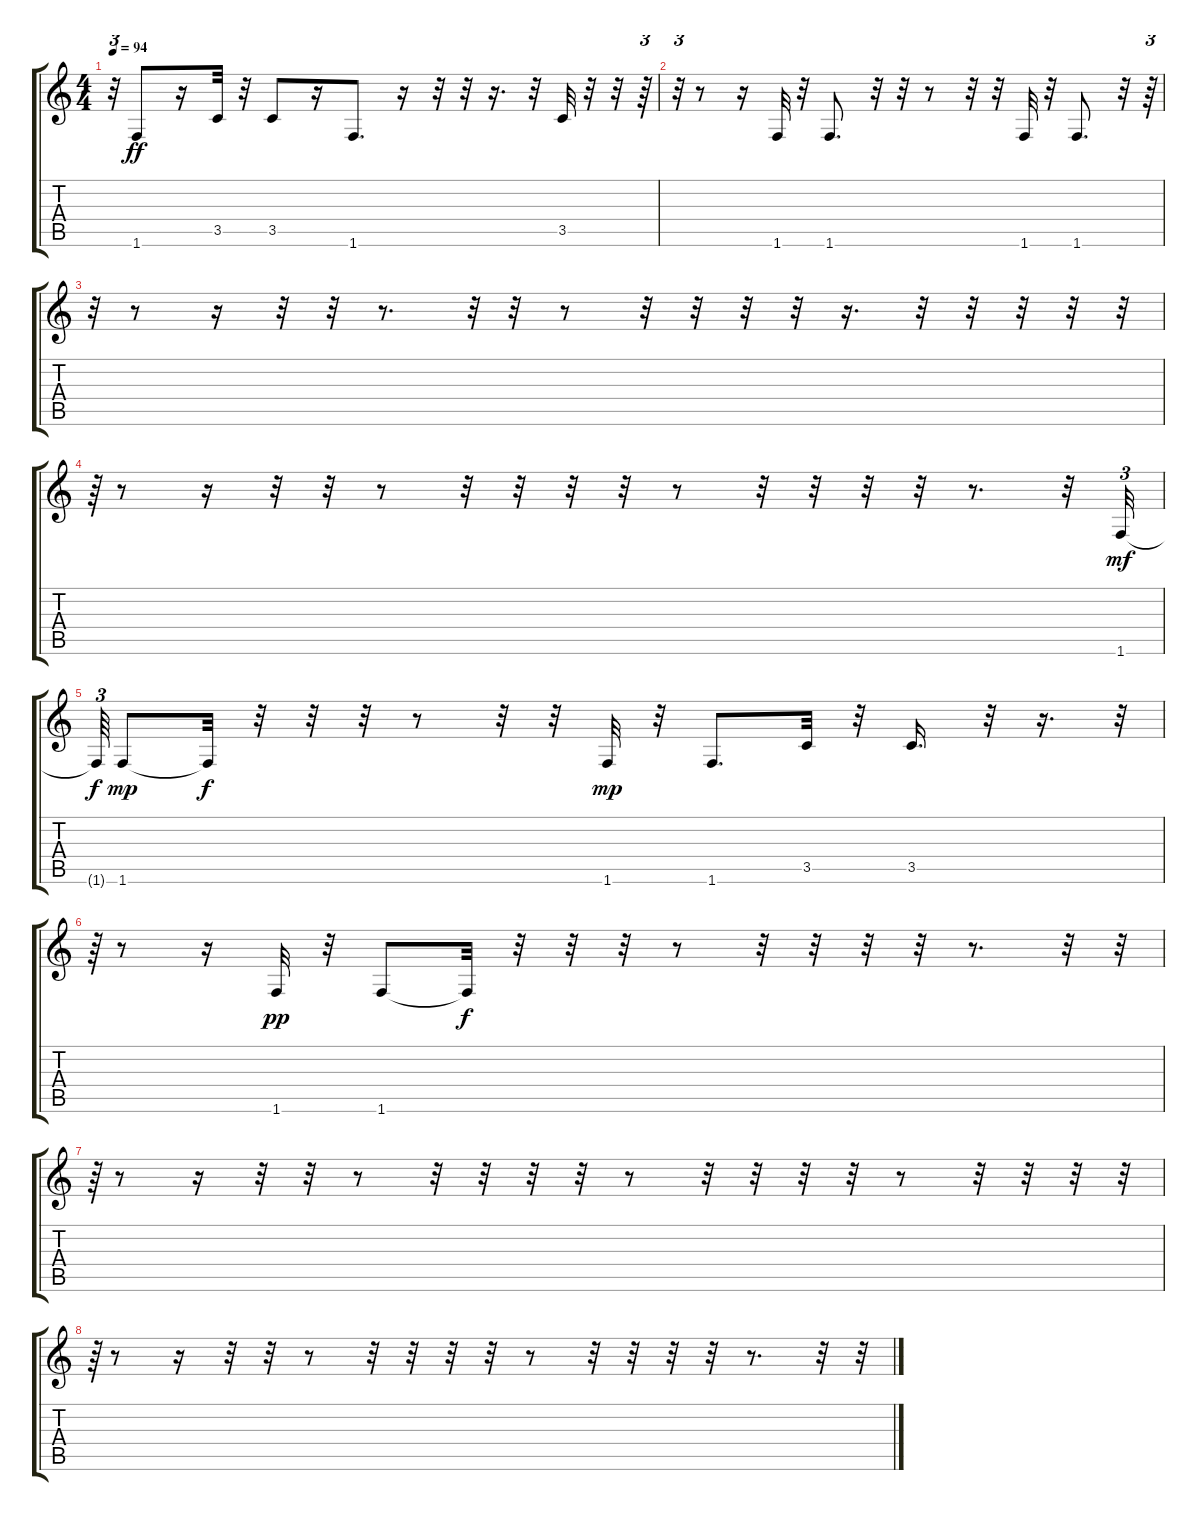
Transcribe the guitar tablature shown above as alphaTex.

\track "" {instrument acousticbass}
\staff {score tabs}
\tuning (E4 B3 G3 D3 A2 E2) {hide}
\ts (4 4)
\tempo 94
\clef g2
\ks c
r.32{tu (3 2) dy f} 1.6.8{dy ff volume 12} r.16 3.5.32 r.32 3.5.8 r.16 1.6.8{d} r.16 r.32 r.32 r.16{d} r.32 3.5.32 r.32 r.32{volume 14} r.64{tu (3 2)} |
r.32{tu (3 2)} r.8{volume 12} r.16 1.6.32 r.32 1.6.8{d} r.32 r.32 r.8 r.32 r.32 1.6.32 r.32 1.6.8{d} r.32{volume 14} r.64{tu (3 2)} |
r.32{tu (3 2)} r.8{volume 12} r.16 r.32 r.32 r.8{d} r.32{tu (3 2) volume 14} r.32{volume 12} r.8 r.32 r.32 r.32 r.32 r.16{d} r.32 r.32 r.32 r.32 r.32{tu (3 2) volume 12} |
r.64{tu (3 2)} r.8 r.16 r.32 r.32 r.8 r.32 r.32 r.32{volume 14} r.32 r.8{volume 12} r.32 r.32 r.32 r.32 r.8{d} r.32{volume 14} 1.6.32{tu (3 2) dy mf volume 12} |
1.6{t}.64{tu (3 2) dy f} 1.6.8{dy mp} 1.6{t}.32{dy f} r.32 r.32 r.32 r.8 r.32 r.32 1.6.32{dy mp} r.32 1.6.8{d} 3.5.32 r.32 3.5.16{d} r.32 r.16{d} r.32{tu (3 2)} |
r.64{tu (3 2)} r.8{volume 12} r.16 1.6.32{dy pp} r.32 1.6.8 1.6{t}.32{dy f} r.32 r.32 r.32 r.8{volume 12} r.32 r.32 r.32 r.32 r.8{d} r.32{volume 14} r.32{tu (3 2)} |
r.64{tu (3 2)} r.8{volume 12} r.16 r.32 r.32 r.8 r.32 r.32 r.32{volume 14} r.32 r.8{volume 12} r.32 r.32 r.32 r.32 r.8 r.32 r.32 r.32{volume 14} r.32{tu (3 2)} |
r.64{tu (3 2)} r.8{volume 12} r.16 r.32 r.32 r.8 r.32 r.32 r.32{volume 14} r.32 r.8{volume 12} r.32 r.32 r.32 r.32 r.8{d} r.32 r.32{tu (3 2)}
